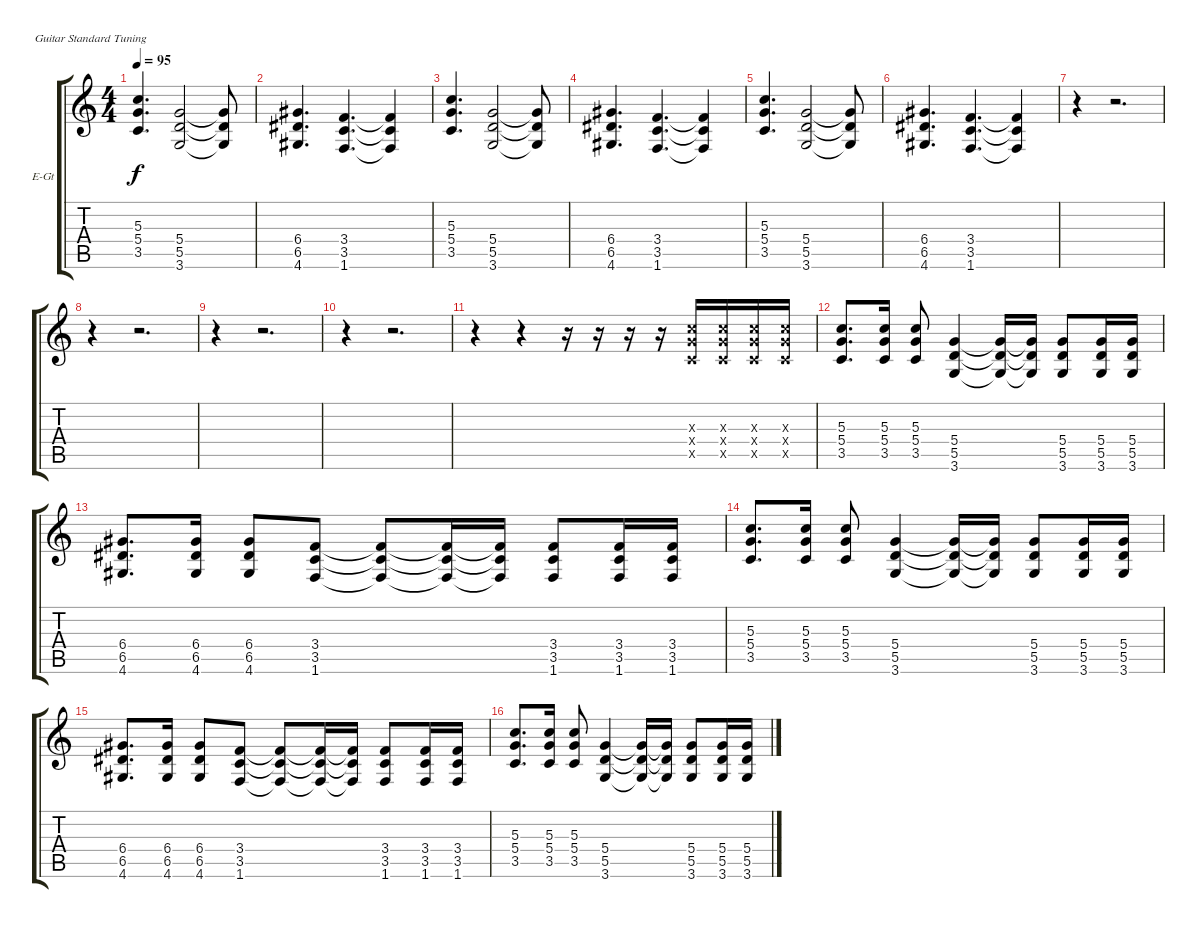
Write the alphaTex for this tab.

\bracketExtendMode groupsimilarinstruments
\firstSystemTrackNameOrientation horizontal
\otherSystemsTrackNameOrientation horizontal
\track ("Äîðîæêà 6" "E-Gt") {instrument distortionguitar}
\staff {score tabs}
\tuning (E4 B3 G3 D3 A2 E2)
\ts (4 4)
\tempo 95
\clef g2
\ks c
(5.3 5.4 3.5).4{d dy f} (5.4 5.5 3.6).2 (5.4{t} 5.5{t} 3.6{t}).8 |
(6.4 6.5 4.6).4{d} (3.4 3.5 1.6).4{d} (3.4{t} 3.5{t} 1.6{t}).4 |
(5.3 5.4 3.5).4{d} (5.4 5.5 3.6).2 (5.4{t} 5.5{t} 3.6{t}).8 |
(6.4 6.5 4.6).4{d} (3.4 3.5 1.6).4{d} (3.4{t} 3.5{t} 1.6{t}).4 |
(5.3 5.4 3.5).4{d} (5.4 5.5 3.6).2 (5.4{t} 5.5{t} 3.6{t}).8 |
(6.4 6.5 4.6).4{d} (3.4 3.5 1.6).4{d} (3.4{t} 3.5{t} 1.6{t}).4 |
r.4 r.2{d} |
r.4 r.2{d} |
r.4 r.2{d} |
r.4 r.2{d} |
r.4 r.4 r.16 r.16 r.16 r.16 (5.3{x} 5.4{x} 3.5{x}).16 (5.3{x} 5.4{x} 3.5{x}).16 (5.3{x} 5.4{x} 3.5{x}).16 (5.3{x} 5.4{x} 3.5{x}).16 |
(5.3 5.4 3.5).8{d} (5.3 5.4 3.5).16 (5.3 5.4 3.5).8 (5.4 5.5 3.6).4 (3.6{t} 5.4{t} 5.5{t}).16 (5.4{t} 5.5{t} 3.6{t}).16 (5.4 5.5 3.6).8 (5.4 5.5 3.6).16 (5.4 5.5 3.6).16 |
(6.4 6.5 4.6).8{d} (6.4 6.5 4.6).16 (6.4 6.5 4.6).8 (3.4 3.5 1.6).8 (3.4{t} 3.5{t} 1.6{t}).8 (3.4{t} 3.5{t} 1.6{t}).16 (3.4{t} 3.5{t} 1.6{t}).16 (3.4 3.5 1.6).8 (3.4 3.5 1.6).16 (3.4 3.5 1.6).16 |
(5.3 5.4 3.5).8{d} (5.3 5.4 3.5).16 (5.3 5.4 3.5).8 (5.4 5.5 3.6).4 (3.6{t} 5.4{t} 5.5{t}).16 (5.4{t} 5.5{t} 3.6{t}).16 (5.4 5.5 3.6).8 (5.4 5.5 3.6).16 (5.4 5.5 3.6).16 |
(6.4 6.5 4.6).8{d} (6.4 6.5 4.6).16 (6.4 6.5 4.6).8 (3.4 3.5 1.6).8 (3.4{t} 3.5{t} 1.6{t}).8 (3.4{t} 3.5{t} 1.6{t}).16 (3.4{t} 3.5{t} 1.6{t}).16 (3.4 3.5 1.6).8 (3.4 3.5 1.6).16 (3.4 3.5 1.6).16 |
(5.3 5.4 3.5).8{d} (5.3 5.4 3.5).16 (5.3 5.4 3.5).8 (5.4 5.5 3.6).4 (3.6{t} 5.4{t} 5.5{t}).16 (5.4{t} 5.5{t} 3.6{t}).16 (5.4 5.5 3.6).8 (5.4 5.5 3.6).16 (5.4 5.5 3.6).16
